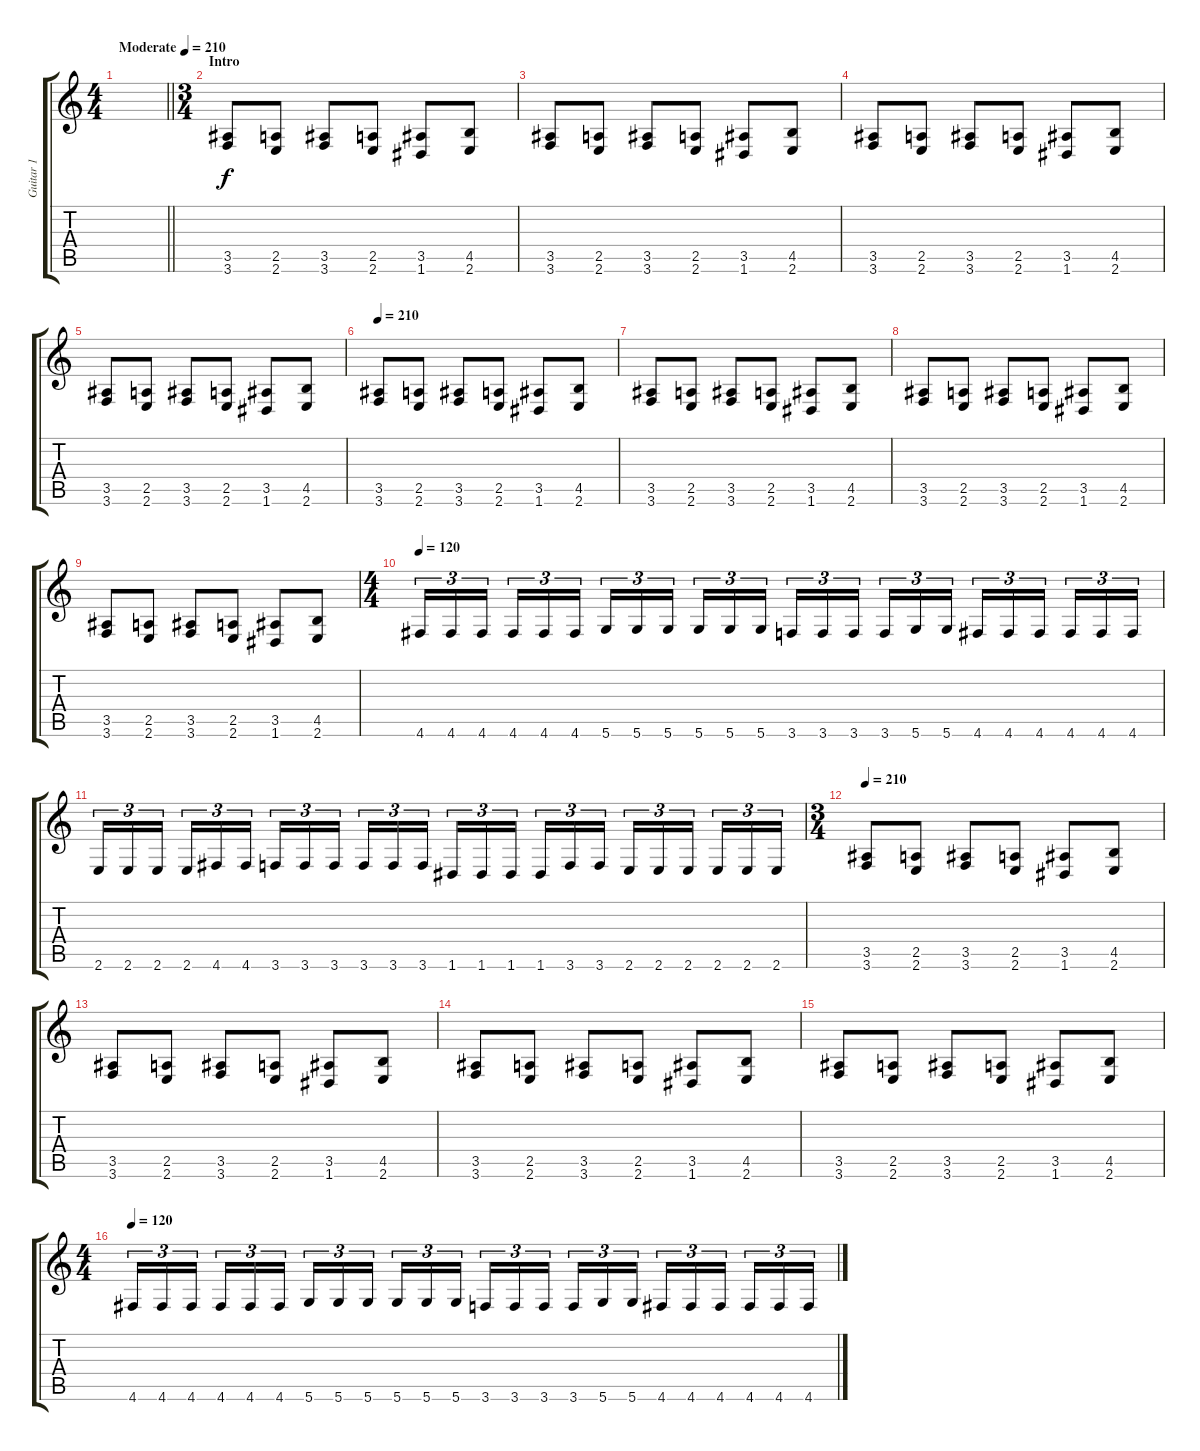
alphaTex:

\track ("Guitar 1" "Guitar 1") {instrument distortionguitar}
\staff {score tabs}
\tuning (D4 A3 F3 C3 G2 D2) {hide}
\ts (4 4)
\tempo (210 "Moderate")
\clef g2
\barLineRight lightlight
\ks c
|
\ts (3 4)
\section ("" "Intro")
(3.5 3.6).8 (2.5 2.6).8 (3.5 3.6).8 (2.5 2.6).8 (3.5 1.6).8 (4.5 2.6).8 |
(3.5 3.6).8 (2.5 2.6).8 (3.5 3.6).8 (2.5 2.6).8 (3.5 1.6).8 (4.5 2.6).8 |
(3.5 3.6).8 (2.5 2.6).8 (3.5 3.6).8 (2.5 2.6).8 (3.5 1.6).8 (4.5 2.6).8 |
(3.5 3.6).8 (2.5 2.6).8 (3.5 3.6).8 (2.5 2.6).8 (3.5 1.6).8 (4.5 2.6).8 |
\tempo 210
(3.5 3.6).8 (2.5 2.6).8 (3.5 3.6).8 (2.5 2.6).8 (3.5 1.6).8 (4.5 2.6).8 |
(3.5 3.6).8 (2.5 2.6).8 (3.5 3.6).8 (2.5 2.6).8 (3.5 1.6).8 (4.5 2.6).8 |
(3.5 3.6).8 (2.5 2.6).8 (3.5 3.6).8 (2.5 2.6).8 (3.5 1.6).8 (4.5 2.6).8 |
(3.5 3.6).8 (2.5 2.6).8 (3.5 3.6).8 (2.5 2.6).8 (3.5 1.6).8 (4.5 2.6).8 |
\ts (4 4)
\tempo 120
4.6.16{tu (3 2)} 4.6.16{tu (3 2)} 4.6.16{tu (3 2) beam splitsecondary} 4.6.16{tu (3 2)} 4.6.16{tu (3 2)} 4.6.16{tu (3 2)} 5.6.16{tu (3 2)} 5.6.16{tu (3 2)} 5.6.16{tu (3 2) beam splitsecondary} 5.6.16{tu (3 2)} 5.6.16{tu (3 2)} 5.6.16{tu (3 2)} 3.6.16{tu (3 2)} 3.6.16{tu (3 2)} 3.6.16{tu (3 2) beam splitsecondary} 3.6.16{tu (3 2)} 5.6.16{tu (3 2)} 5.6.16{tu (3 2)} 4.6.16{tu (3 2)} 4.6.16{tu (3 2)} 4.6.16{tu (3 2) beam splitsecondary} 4.6.16{tu (3 2)} 4.6.16{tu (3 2)} 4.6.16{tu (3 2)} |
2.6.16{tu (3 2)} 2.6.16{tu (3 2)} 2.6.16{tu (3 2) beam splitsecondary} 2.6.16{tu (3 2)} 4.6.16{tu (3 2)} 4.6.16{tu (3 2)} 3.6.16{tu (3 2)} 3.6.16{tu (3 2)} 3.6.16{tu (3 2) beam splitsecondary} 3.6.16{tu (3 2)} 3.6.16{tu (3 2)} 3.6.16{tu (3 2)} 1.6.16{tu (3 2)} 1.6.16{tu (3 2)} 1.6.16{tu (3 2) beam splitsecondary} 1.6.16{tu (3 2)} 3.6.16{tu (3 2)} 3.6.16{tu (3 2)} 2.6.16{tu (3 2)} 2.6.16{tu (3 2)} 2.6.16{tu (3 2) beam splitsecondary} 2.6.16{tu (3 2)} 2.6.16{tu (3 2)} 2.6.16{tu (3 2)} |
\ts (3 4)
\tempo 210
(3.5 3.6).8 (2.5 2.6).8 (3.5 3.6).8 (2.5 2.6).8 (3.5 1.6).8 (4.5 2.6).8 |
(3.5 3.6).8 (2.5 2.6).8 (3.5 3.6).8 (2.5 2.6).8 (3.5 1.6).8 (4.5 2.6).8 |
(3.5 3.6).8 (2.5 2.6).8 (3.5 3.6).8 (2.5 2.6).8 (3.5 1.6).8 (4.5 2.6).8 |
(3.5 3.6).8 (2.5 2.6).8 (3.5 3.6).8 (2.5 2.6).8 (3.5 1.6).8 (4.5 2.6).8 |
\ts (4 4)
\tempo 120
4.6.16{tu (3 2)} 4.6.16{tu (3 2)} 4.6.16{tu (3 2) beam splitsecondary} 4.6.16{tu (3 2)} 4.6.16{tu (3 2)} 4.6.16{tu (3 2)} 5.6.16{tu (3 2)} 5.6.16{tu (3 2)} 5.6.16{tu (3 2) beam splitsecondary} 5.6.16{tu (3 2)} 5.6.16{tu (3 2)} 5.6.16{tu (3 2)} 3.6.16{tu (3 2)} 3.6.16{tu (3 2)} 3.6.16{tu (3 2) beam splitsecondary} 3.6.16{tu (3 2)} 5.6.16{tu (3 2)} 5.6.16{tu (3 2)} 4.6.16{tu (3 2)} 4.6.16{tu (3 2)} 4.6.16{tu (3 2) beam splitsecondary} 4.6.16{tu (3 2)} 4.6.16{tu (3 2)} 4.6.16{tu (3 2)}
